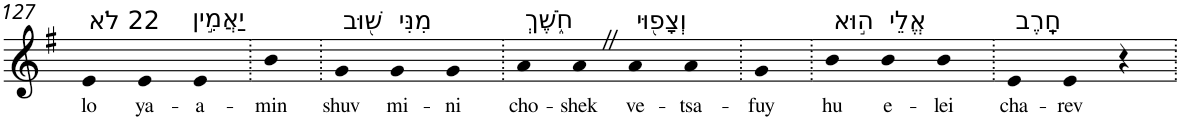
**kern	**text
*part1	*part1
*staff1	*staff1
*I"Piano	*
*I'Pno	*
!!LO:PB:g=z
*clefG2	*
*k[f#]	*
*G:	*
=127	=127
!LO:TX:a:t=22 לֹא	!
!	!LO:LY:b
4e	lo
!LO:TX:a:t=יַאֲמִ֣ין	!
!	!LO:LY:b
4e	ya-
!	!LO:LY:b
4e	-a-
=128.	=128.
!	!LO:LY:b
4b	-min
=129.	=129.
!LO:TX:a:t=שׁ֭וּב	!
!	!LO:LY:b
4g	shuv
!LO:TX:a:t=מִנִּי	!
!	!LO:LY:b
4g	mi-
!	!LO:LY:b
4g	-ni
=130.	=130.
!LO:TX:a:t=חֹ֑שֶׁךְ	!
!	!LO:LY:b
4a	cho-
!	!LO:LY:b
4aZ	-shek
!LO:TX:a:t=וְצָפ֖וּי	!
!	!LO:LY:b
4a	ve-
!	!LO:LY:b
4a	-tsa-
=131.	=131.
!	!LO:LY:b
4g	-fuy
=132.	=132.
!LO:TX:a:t=ה֣וּא	!
!	!LO:LY:b
4b	hu
!LO:TX:a:t=אֱלֵי	!
!	!LO:LY:b
4b	e-
!	!LO:LY:b
4b	-lei
=133.	=133.
!LO:TX:a:t=חָֽרֶב	!
!	!LO:LY:b
4e	cha-
!	!LO:LY:b
4e	-rev
4r	.
=.	=.
*-	*-
